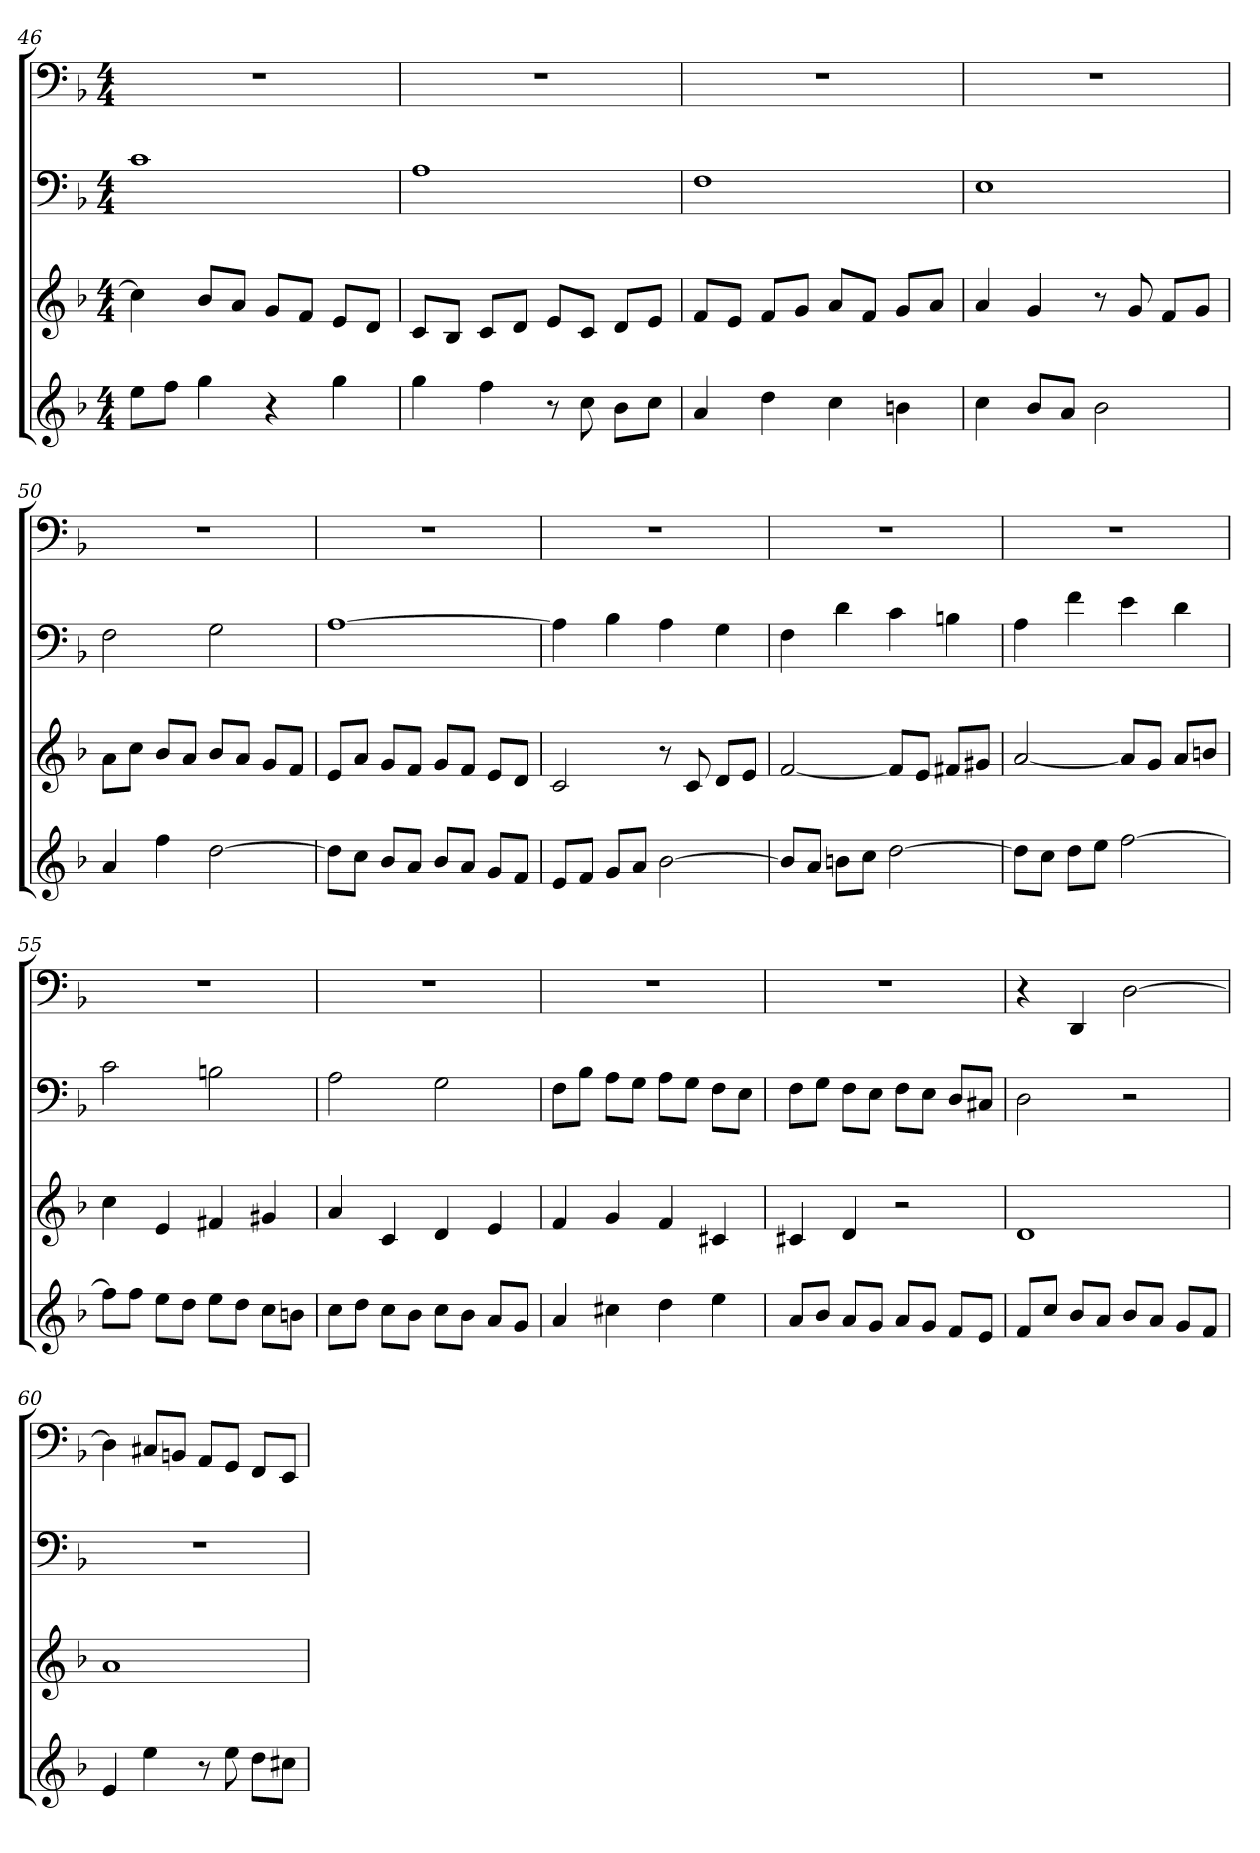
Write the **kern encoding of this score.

**kern	**kern	**kern	**kern
*part4	*part3	*part2	*part1
*staff4	*staff3	*staff2	*staff1
*k[b-]	*k[b-]	*k[b-]	*k[b-]
*d:	*d:	*d:	*d:
*M4/4	*M4/4	*M4/4	*M4/4
=46	=46	=46	=46
8eeL	4cc]	1c	1r
8ffJ	.	.	.
4gg	8b-L	.	.
.	8aJ	.	.
4r	8gL	.	.
.	8fJ	.	.
4gg	8eL	.	.
.	8dJ	.	.
=47	=47	=47	=47
4gg	8cL	1A	1r
.	8B-J	.	.
4ff	8cL	.	.
.	8dJ	.	.
8r	8eL	.	.
8cc	8cJ	.	.
8b-L	8dL	.	.
8ccJ	8eJ	.	.
=48	=48	=48	=48
4a	8fL	1F	1r
.	8eJ	.	.
4dd	8fL	.	.
.	8gJ	.	.
4cc	8aL	.	.
.	8fJ	.	.
4bn	8gL	.	.
.	8aJ	.	.
=49	=49	=49	=49
4cc	4a	1E	1r
8b-L	4g	.	.
8aJ	.	.	.
2b-	8r	.	.
.	8g	.	.
.	8fL	.	.
.	8gJ	.	.
=50	=50	=50	=50
4a	8aL	2F	1r
.	8ccJ	.	.
4ff	8b-L	.	.
.	8aJ	.	.
[2dd	8b-L	2G	.
.	8aJ	.	.
.	8gL	.	.
.	8fJ	.	.
=51	=51	=51	=51
8ddL]	8eL	[1A	1r
8ccJ	8aJ	.	.
8b-L	8gL	.	.
8aJ	8fJ	.	.
8b-L	8gL	.	.
8aJ	8fJ	.	.
8gL	8eL	.	.
8fJ	8dJ	.	.
=52	=52	=52	=52
8eL	2c	4A]	1r
8fJ	.	.	.
8gL	.	4B-	.
8aJ	.	.	.
[2b-	8r	4A	.
.	8c	.	.
.	8dL	4G	.
.	8eJ	.	.
=53	=53	=53	=53
8b-L]	[2f	4F	1r
8aJ	.	.	.
8bnL	.	4d	.
8ccJ	.	.	.
[2dd	8fL]	4c	.
.	8eJ	.	.
.	8f#XL	4Bn	.
.	8g#XJ	.	.
=54	=54	=54	=54
8ddL]	[2a	4A	1r
8ccJ	.	.	.
8ddL	.	4f	.
8eeJ	.	.	.
[2ff	8aL]	4e	.
.	8gJ	.	.
.	8aL	4d	.
.	8bnJ	.	.
=55	=55	=55	=55
8ffL]	4cc	2c	1r
8ffJ	.	.	.
8eeL	4e	.	.
8ddJ	.	.	.
8eeL	4f#X	2Bn	.
8ddJ	.	.	.
8ccL	4g#X	.	.
8bnJ	.	.	.
=56	=56	=56	=56
8ccL	4a	2A	1r
8ddJ	.	.	.
8ccL	4c	.	.
8b-J	.	.	.
8ccL	4d	2G	.
8b-J	.	.	.
8aL	4e	.	.
8gJ	.	.	.
=57	=57	=57	=57
4a	4f	8FL	1r
.	.	8B-J	.
4cc#X	4g	8AL	.
.	.	8GJ	.
4dd	4f	8AL	.
.	.	8GJ	.
4ee	4c#X	8FL	.
.	.	8EJ	.
=58	=58	=58	=58
8aL	4c#X	8FL	1r
8b-J	.	8GJ	.
8aL	4d	8FL	.
8gJ	.	8EJ	.
8aL	2r	8FL	.
8gJ	.	8EJ	.
8fL	.	8DL	.
8eJ	.	8C#XJ	.
=59	=59	=59	=59
8fL	1d	2D	4r
8ccJ	.	.	.
8b-L	.	.	4DD
8aJ	.	.	.
8b-L	.	2r	[2D
8aJ	.	.	.
8gL	.	.	.
8fJ	.	.	.
=60	=60	=60	=60
4e	1a	1r	4D]
4ee	.	.	8C#XL
.	.	.	8BBnJ
8r	.	.	8AAL
8ee	.	.	8GGJ
8ddL	.	.	8FFL
8cc#XJ	.	.	8EEJ
=	=	=	=
*-	*-	*-	*-
